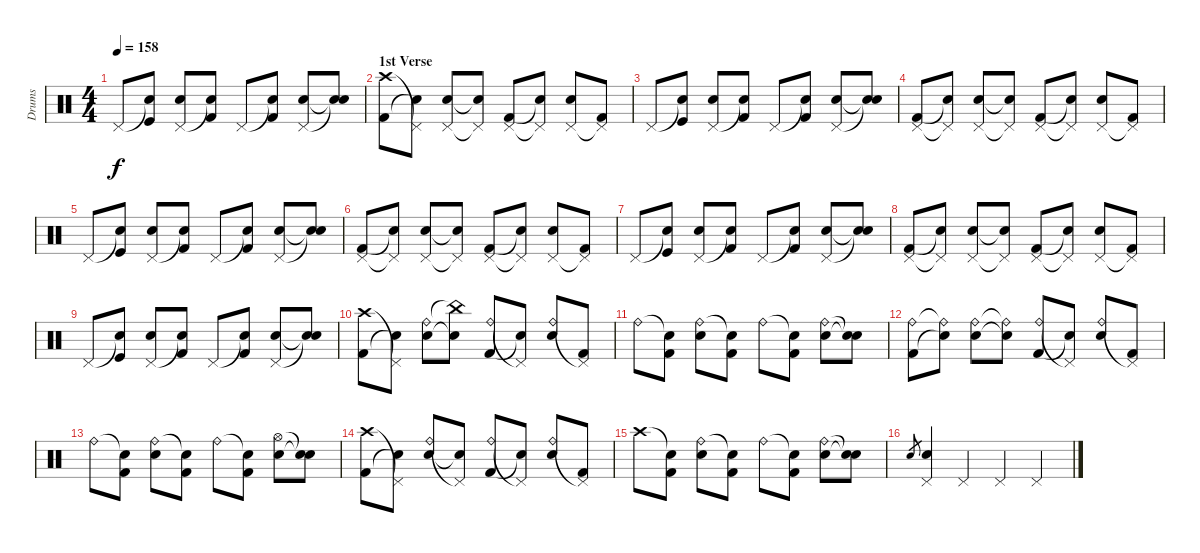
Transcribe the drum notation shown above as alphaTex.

\track ("Drums" "Drums") {instrument percussion}
\staff {score}
\articulation defaults
\ts (4 4)
\tempo 158
\clef neutral
\ks c "Pedal Hi-Hat (hit)".8{dy f}
("Snare (hit)"{t} "Kick (hit)").8 ("Pedal Hi-Hat (hit)" "Electric Snare (hit)").8 ("Snare (hit)"{t} "Kick (hit) 2").8 "Pedal Hi-Hat (hit)".8 ("Snare (hit)"{t} "Kick (hit) 2").8 ("Pedal Hi-Hat (hit)" "Electric Snare (hit)").8 ("Snare (hit)"{t} "Snare (hit)"{t}).8 |
\section ("" "1st Verse")
("Crash high (hit)" "Kick (hit) 2").8 ("Pedal Hi-Hat (hit)"{t} "Electric Snare (hit)"{t}).8 ("Pedal Hi-Hat (hit)" "Electric Snare (hit)").8 ("Pedal Hi-Hat (hit)"{t} "Snare (hit)"{t}).8 ("Pedal Hi-Hat (hit)" "Kick (hit) 2").8 ("Pedal Hi-Hat (hit)"{t} "Electric Snare (hit)"{t}).8 ("Pedal Hi-Hat (hit)" "Electric Snare (hit)").8 ("Pedal Hi-Hat (hit)"{t} "Kick (hit) 2").8 |
"Pedal Hi-Hat (hit)".8 ("Snare (hit)"{t} "Kick (hit)").8 ("Pedal Hi-Hat (hit)" "Electric Snare (hit)").8 ("Snare (hit)"{t} "Kick (hit) 2").8 "Pedal Hi-Hat (hit)".8 ("Snare (hit)"{t} "Kick (hit) 2").8 ("Pedal Hi-Hat (hit)" "Electric Snare (hit)").8 ("Snare (hit)"{t} "Snare (hit)"{t}).8 |
("Pedal Hi-Hat (hit)" "Kick (hit) 2").8 ("Pedal Hi-Hat (hit)"{t} "Electric Snare (hit)"{t}).8 ("Pedal Hi-Hat (hit)" "Electric Snare (hit)").8 ("Pedal Hi-Hat (hit)"{t} "Snare (hit)"{t}).8 ("Pedal Hi-Hat (hit)" "Kick (hit) 2").8 ("Pedal Hi-Hat (hit)"{t} "Electric Snare (hit)"{t}).8 ("Pedal Hi-Hat (hit)" "Electric Snare (hit)").8 ("Pedal Hi-Hat (hit)"{t} "Kick (hit) 2").8 |
"Pedal Hi-Hat (hit)".8 ("Snare (hit)"{t} "Kick (hit)").8 ("Pedal Hi-Hat (hit)" "Electric Snare (hit)").8 ("Snare (hit)"{t} "Kick (hit) 2").8 "Pedal Hi-Hat (hit)".8 ("Snare (hit)"{t} "Kick (hit) 2").8 ("Pedal Hi-Hat (hit)" "Electric Snare (hit)").8 ("Snare (hit)"{t} "Snare (hit)"{t}).8 |
("Pedal Hi-Hat (hit)" "Kick (hit) 2").8 ("Pedal Hi-Hat (hit)"{t} "Electric Snare (hit)"{t}).8 ("Pedal Hi-Hat (hit)" "Electric Snare (hit)").8 ("Pedal Hi-Hat (hit)"{t} "Snare (hit)"{t}).8 ("Pedal Hi-Hat (hit)" "Kick (hit) 2").8 ("Pedal Hi-Hat (hit)"{t} "Electric Snare (hit)"{t}).8 ("Pedal Hi-Hat (hit)" "Electric Snare (hit)").8 ("Pedal Hi-Hat (hit)"{t} "Kick (hit) 2").8 |
"Pedal Hi-Hat (hit)".8 ("Snare (hit)"{t} "Kick (hit)").8 ("Pedal Hi-Hat (hit)" "Electric Snare (hit)").8 ("Snare (hit)"{t} "Kick (hit) 2").8 "Pedal Hi-Hat (hit)".8 ("Snare (hit)"{t} "Kick (hit) 2").8 ("Pedal Hi-Hat (hit)" "Electric Snare (hit)").8 ("Snare (hit)"{t} "Snare (hit)"{t}).8 |
("Pedal Hi-Hat (hit)" "Kick (hit) 2").8 ("Pedal Hi-Hat (hit)"{t} "Electric Snare (hit)"{t}).8 ("Pedal Hi-Hat (hit)" "Electric Snare (hit)").8 ("Pedal Hi-Hat (hit)"{t} "Snare (hit)"{t}).8 ("Pedal Hi-Hat (hit)" "Kick (hit) 2").8 ("Pedal Hi-Hat (hit)"{t} "Electric Snare (hit)"{t}).8 ("Pedal Hi-Hat (hit)" "Electric Snare (hit)").8 ("Pedal Hi-Hat (hit)"{t} "Kick (hit) 2").8 |
"Pedal Hi-Hat (hit)".8 ("Snare (hit)"{t} "Kick (hit)").8 ("Pedal Hi-Hat (hit)" "Electric Snare (hit)").8 ("Snare (hit)"{t} "Kick (hit) 2").8 "Pedal Hi-Hat (hit)".8 ("Snare (hit)"{t} "Kick (hit) 2").8 ("Pedal Hi-Hat (hit)" "Electric Snare (hit)").8 ("Snare (hit)"{t} "Snare (hit)"{t}).8 |
\section ("" "")
("Crash high (hit)" "Kick (hit) 2").8 ("Pedal Hi-Hat (hit)"{t} "Electric Snare (hit)"{t}).8 ("Ride (bell)" "Electric Snare (hit)").8 ("China (hit)"{t} "Snare (hit)"{t}).8 ("Ride (bell)" "Kick (hit) 2").8 ("Pedal Hi-Hat (hit)"{t} "Electric Snare (hit)"{t}).8 ("Ride (bell)" "Electric Snare (hit)").8 ("Pedal Hi-Hat (hit)"{t} "Kick (hit) 2").8 |
"Ride (bell)".8 ("Snare (hit)"{t} "Kick (hit) 2").8 ("Ride (bell)" "Electric Snare (hit)").8 ("Snare (hit)"{t} "Kick (hit) 2").8 "Ride (bell)".8 ("Snare (hit)"{t} "Kick (hit) 2").8 ("Ride (bell)" "Electric Snare (hit)").8 ("Snare (hit)"{t} "Snare (hit)"{t}).8 |
("Ride (bell)" "Kick (hit) 2").8 ("Ride (bell)"{t} "Electric Snare (hit)"{t}).8 ("Ride (bell)" "Electric Snare (hit)").8 ("Ride (bell)"{t} "Snare (hit)"{t}).8 ("Ride (bell)" "Kick (hit) 2").8 ("Pedal Hi-Hat (hit)"{t} "Electric Snare (hit)"{t}).8 ("Ride (bell)" "Electric Snare (hit)").8 ("Pedal Hi-Hat (hit)"{t} "Kick (hit) 2").8 |
"Ride (bell)".8 ("Snare (hit)"{t} "Kick (hit) 2").8 ("Ride (bell)" "Electric Snare (hit)").8 ("Snare (hit)"{t} "Kick (hit) 2").8 "Ride (bell)".8 ("Snare (hit)"{t} "Kick (hit) 2").8 ("Hi-Hat (open)" "Electric Snare (hit)").8 ("Snare (hit)"{t} "Snare (hit)"{t}).8 |
("Crash high (hit)" "Kick (hit) 2").8 ("Pedal Hi-Hat (hit)"{t} "Electric Snare (hit)"{t}).8 ("Ride (bell)" "Electric Snare (hit)").8 ("Pedal Hi-Hat (hit)"{t} "Snare (hit)"{t}).8 ("Ride (bell)" "Kick (hit) 2").8 ("Pedal Hi-Hat (hit)"{t} "Electric Snare (hit)"{t}).8 ("Ride (bell)" "Electric Snare (hit)").8 ("Pedal Hi-Hat (hit)"{t} "Kick (hit) 2").8 |
"Crash high (hit)".8 ("Snare (hit)"{t} "Kick (hit) 2").8 ("Ride (bell)" "Electric Snare (hit)").8 ("Snare (hit)"{t} "Kick (hit) 2").8 "Ride (bell)".8 ("Snare (hit)"{t} "Kick (hit) 2").8 ("Ride (bell)" "Electric Snare (hit)").8 ("Snare (hit)"{t} "Snare (hit)"{t}).8 |
"Electric Snare (hit)".8{gr} ("Pedal Hi-Hat (hit)" "Electric Snare (hit)").4 "Pedal Hi-Hat (hit)".4 "Pedal Hi-Hat (hit)".4 "Pedal Hi-Hat (hit)".4
